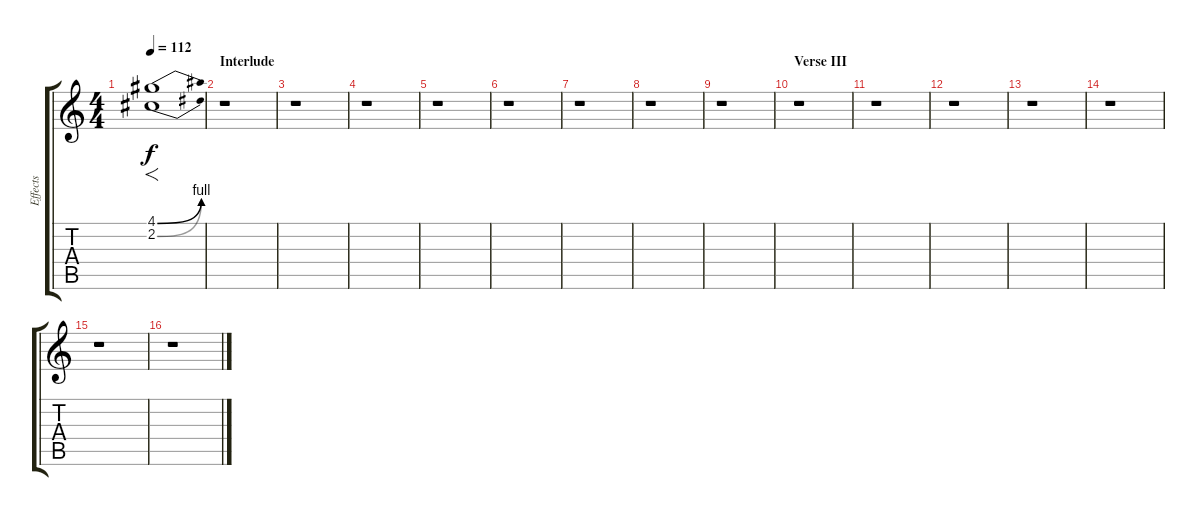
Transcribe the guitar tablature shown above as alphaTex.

\track ("Effects" "Effects") {instrument electricbassfinger}
\staff {score tabs}
\tuning (E4 B3 G3 D3 A2 E2) {hide}
\ts (4 4)
\tempo 112
\clef g2
\ks c
(4.1{be (bend 0 0 60 4)} 2.2{be (bend 0 0 60 4)}).1{f dy f volume 8 instrument applause} |
\section ("" "Interlude")
r.1 |
r.1 |
r.1 |
r.1 |
r.1 |
r.1 |
r.1 |
r.1 |
\section ("" "Verse III")
r.1 |
r.1 |
r.1 |
r.1 |
r.1 |
r.1 |
r.1
